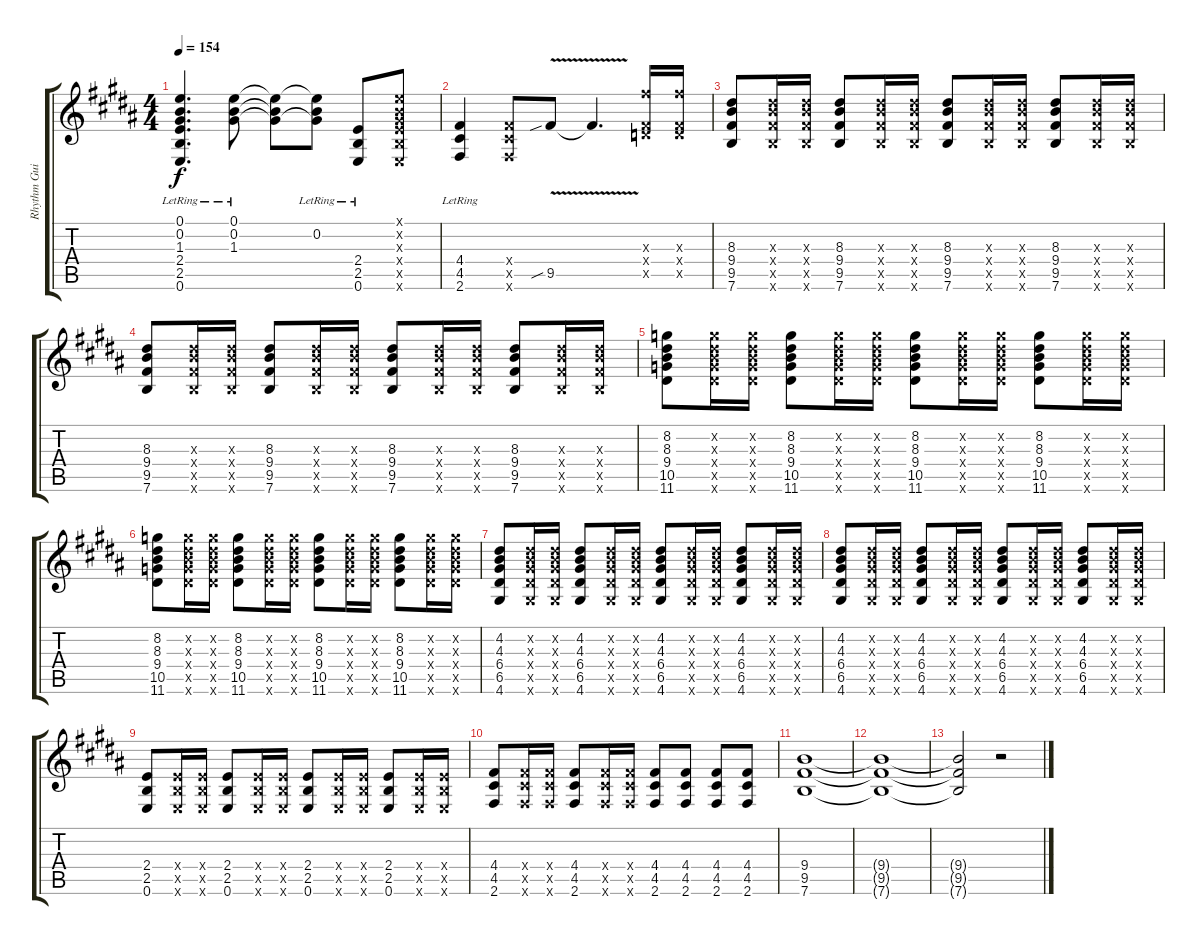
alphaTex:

\track ("Rhythm Guitar" "Rhythm Gui") {instrument overdrivenguitar}
\staff {score tabs}
\tuning (E4 B3 G3 D3 A2 E2) {hide}
\ts (4 4)
\tempo 154
\clef g2
\ks b
(0.1{lr} 0.2{lr} 1.3{lr} 2.4{lr} 2.5{lr} 0.6{lr}).4{d dy f} (0.1{lr} 0.2{lr} 1.3{lr}).8 (0.1{t} 0.2{t} 1.3{t}).8 (0.1{t} 0.2{lr} 1.3{t}).8 (2.4{lr} 2.5{lr} 0.6{lr}).8 (0.1{x} 0.2{x} 1.3{x} 2.4{x} 2.5{x} 0.6{x}).8 |
(4.4{lr} 4.5{lr} 2.6{lr}).4 (4.4{x} 4.5{x} 2.6{x}).8 9.5{v sib}.8 9.5{t}.4{d} (11.3{x} 0.4{x} 9.5{x}).16 (11.3{x} 0.4{x} 9.5{x}).16 |
(8.3 9.4 9.5 7.6).8 (8.3{x} 9.4{x} 9.5{x} 7.6{x}).16 (8.3{x} 9.4{x} 9.5{x} 7.6{x}).16 (8.3 9.4 9.5 7.6).8 (8.3{x} 9.4{x} 9.5{x} 7.6{x}).16 (8.3{x} 9.4{x} 9.5{x} 7.6{x}).16 (8.3 9.4 9.5 7.6).8 (8.3{x} 9.4{x} 9.5{x} 7.6{x}).16 (8.3{x} 9.4{x} 9.5{x} 7.6{x}).16 (8.3 9.4 9.5 7.6).8 (8.3{x} 9.4{x} 9.5{x} 7.6{x}).16 (8.3{x} 9.4{x} 9.5{x} 7.6{x}).16 |
(8.3 9.4 9.5 7.6).8 (8.3{x} 9.4{x} 9.5{x} 7.6{x}).16 (8.3{x} 9.4{x} 9.5{x} 7.6{x}).16 (8.3 9.4 9.5 7.6).8 (8.3{x} 9.4{x} 9.5{x} 7.6{x}).16 (8.3{x} 9.4{x} 9.5{x} 7.6{x}).16 (8.3 9.4 9.5 7.6).8 (8.3{x} 9.4{x} 9.5{x} 7.6{x}).16 (8.3{x} 9.4{x} 9.5{x} 7.6{x}).16 (8.3 9.4 9.5 7.6).8 (8.3{x} 9.4{x} 9.5{x} 7.6{x}).16 (8.3{x} 9.4{x} 9.5{x} 7.6{x}).16 |
(8.2 8.3 9.4 10.5 11.6).8 (8.2{x} 8.3{x} 9.4{x} 10.5{x} 11.6{x}).16 (8.2{x} 8.3{x} 9.4{x} 10.5{x} 11.6{x}).16 (8.2 8.3 9.4 10.5 11.6).8 (8.2{x} 8.3{x} 9.4{x} 10.5{x} 11.6{x}).16 (8.2{x} 8.3{x} 9.4{x} 10.5{x} 11.6{x}).16 (8.2 8.3 9.4 10.5 11.6).8 (8.2{x} 8.3{x} 9.4{x} 10.5{x} 11.6{x}).16 (8.2{x} 8.3{x} 9.4{x} 10.5{x} 11.6{x}).16 (8.2 8.3 9.4 10.5 11.6).8 (8.2{x} 8.3{x} 9.4{x} 10.5{x} 11.6{x}).16 (8.2{x} 8.3{x} 9.4{x} 10.5{x} 11.6{x}).16 |
(8.2 8.3 9.4 10.5 11.6).8 (8.2{x} 8.3{x} 9.4{x} 10.5{x} 11.6{x}).16 (8.2{x} 8.3{x} 9.4{x} 10.5{x} 11.6{x}).16 (8.2 8.3 9.4 10.5 11.6).8 (8.2{x} 8.3{x} 9.4{x} 10.5{x} 11.6{x}).16 (8.2{x} 8.3{x} 9.4{x} 10.5{x} 11.6{x}).16 (8.2 8.3 9.4 10.5 11.6).8 (8.2{x} 8.3{x} 9.4{x} 10.5{x} 11.6{x}).16 (8.2{x} 8.3{x} 9.4{x} 10.5{x} 11.6{x}).16 (8.2 8.3 9.4 10.5 11.6).8 (8.2{x} 8.3{x} 9.4{x} 10.5{x} 11.6{x}).16 (8.2{x} 8.3{x} 9.4{x} 10.5{x} 11.6{x}).16 |
(4.2 4.3 6.4 6.5 4.6).8 (4.2{x} 4.3{x} 6.4{x} 6.5{x} 4.6{x}).16 (4.2{x} 4.3{x} 6.4{x} 6.5{x} 4.6{x}).16 (4.2 4.3 6.4 6.5 4.6).8 (4.2{x} 4.3{x} 6.4{x} 6.5{x} 4.6{x}).16 (4.2{x} 4.3{x} 6.4{x} 6.5{x} 4.6{x}).16 (4.2 4.3 6.4 6.5 4.6).8 (4.2{x} 4.3{x} 6.4{x} 6.5{x} 4.6{x}).16 (4.2{x} 4.3{x} 6.4{x} 6.5{x} 4.6{x}).16 (4.2 4.3 6.4 6.5 4.6).8 (4.2{x} 4.3{x} 6.4{x} 6.5{x} 4.6{x}).16 (4.2{x} 4.3{x} 6.4{x} 6.5{x} 4.6{x}).16 |
(4.2 4.3 6.4 6.5 4.6).8 (4.2{x} 4.3{x} 6.4{x} 6.5{x} 4.6{x}).16 (4.2{x} 4.3{x} 6.4{x} 6.5{x} 4.6{x}).16 (4.2 4.3 6.4 6.5 4.6).8 (4.2{x} 4.3{x} 6.4{x} 6.5{x} 4.6{x}).16 (4.2{x} 4.3{x} 6.4{x} 6.5{x} 4.6{x}).16 (4.2 4.3 6.4 6.5 4.6).8 (4.2{x} 4.3{x} 6.4{x} 6.5{x} 4.6{x}).16 (4.2{x} 4.3{x} 6.4{x} 6.5{x} 4.6{x}).16 (4.2 4.3 6.4 6.5 4.6).8 (4.2{x} 4.3{x} 6.4{x} 6.5{x} 4.6{x}).16 (4.2{x} 4.3{x} 6.4{x} 6.5{x} 4.6{x}).16 |
(2.4 2.5 0.6).8 (2.4{x} 2.5{x} 0.6{x}).16 (2.4{x} 2.5{x} 0.6{x}).16 (2.4 2.5 0.6).8 (2.4{x} 2.5{x} 0.6{x}).16 (2.4{x} 2.5{x} 0.6{x}).16 (2.4 2.5 0.6).8 (2.4{x} 2.5{x} 0.6{x}).16 (2.4{x} 2.5{x} 0.6{x}).16 (2.4 2.5 0.6).8 (2.4{x} 2.5{x} 0.6{x}).16 (2.4{x} 2.5{x} 0.6{x}).16 |
(4.4 4.5 2.6).8 (4.4{x} 4.5{x} 2.6{x}).16 (4.4{x} 4.5{x} 2.6{x}).16 (4.4 4.5 2.6).8 (4.4{x} 4.5{x} 2.6{x}).16 (4.4{x} 4.5{x} 2.6{x}).16 (4.4 4.5 2.6).8 (4.4 4.5 2.6).8 (4.4 4.5 2.6).8 (4.4 4.5 2.6).8 |
(9.4 9.5 7.6).1 |
(9.4{t} 9.5{t} 7.6{t}).1 |
(9.4{t} 9.5{t} 7.6{t}).2 r.2
